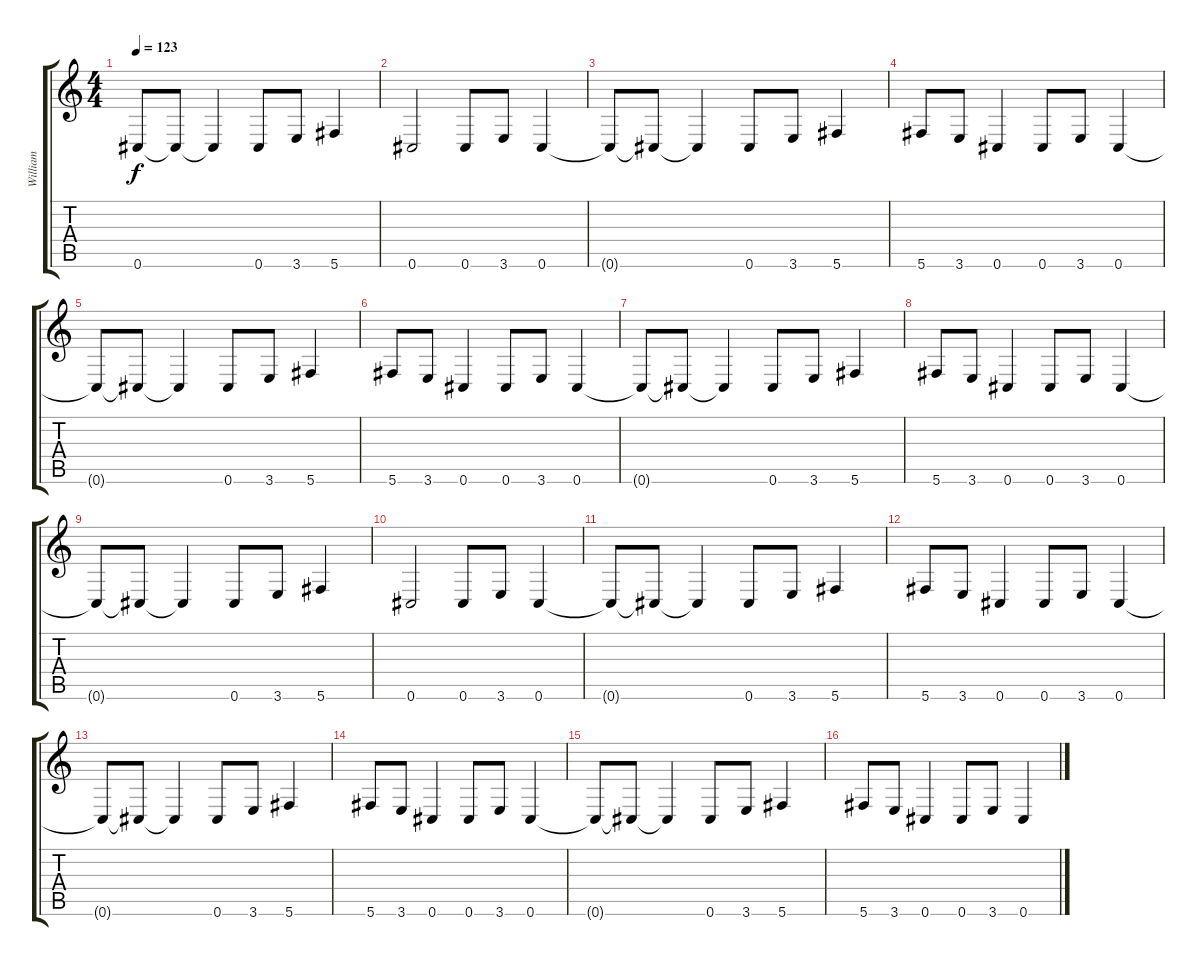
\track ("William" "William") {instrument distortionguitar}
\staff {score tabs}
\tuning (Eb4 Bb3 Gb3 Db3 Ab2 Db2) {hide}
\ts (4 4)
\tempo 123
\clef g2
\ks c
0.6{t}.8{dy f} 0.6{t}.8 0.6{t}.4 0.6.8 3.6.8 5.6.4 |
0.6.2 0.6.8 3.6.8 0.6.4 |
0.6{t}.8 0.6{t}.8 0.6{t}.4 0.6.8 3.6.8 5.6.4 |
5.6.8 3.6.8 0.6.4 0.6.8 3.6.8 0.6.4 |
0.6{t}.8 0.6{t}.8 0.6{t}.4 0.6.8 3.6.8 5.6.4 |
5.6.8 3.6.8 0.6.4 0.6.8 3.6.8 0.6.4 |
0.6{t}.8 0.6{t}.8 0.6{t}.4 0.6.8 3.6.8 5.6.4 |
5.6.8 3.6.8 0.6.4 0.6.8 3.6.8 0.6.4 |
0.6{t}.8 0.6{t}.8 0.6{t}.4 0.6.8 3.6.8 5.6.4 |
0.6.2 0.6.8 3.6.8 0.6.4 |
0.6{t}.8 0.6{t}.8 0.6{t}.4 0.6.8 3.6.8 5.6.4 |
5.6.8 3.6.8 0.6.4 0.6.8 3.6.8 0.6.4 |
0.6{t}.8 0.6{t}.8 0.6{t}.4 0.6.8 3.6.8 5.6.4 |
5.6.8 3.6.8 0.6.4 0.6.8 3.6.8 0.6.4 |
0.6{t}.8 0.6{t}.8 0.6{t}.4 0.6.8 3.6.8 5.6.4 |
5.6.8 3.6.8 0.6.4 0.6.8 3.6.8 0.6.4
